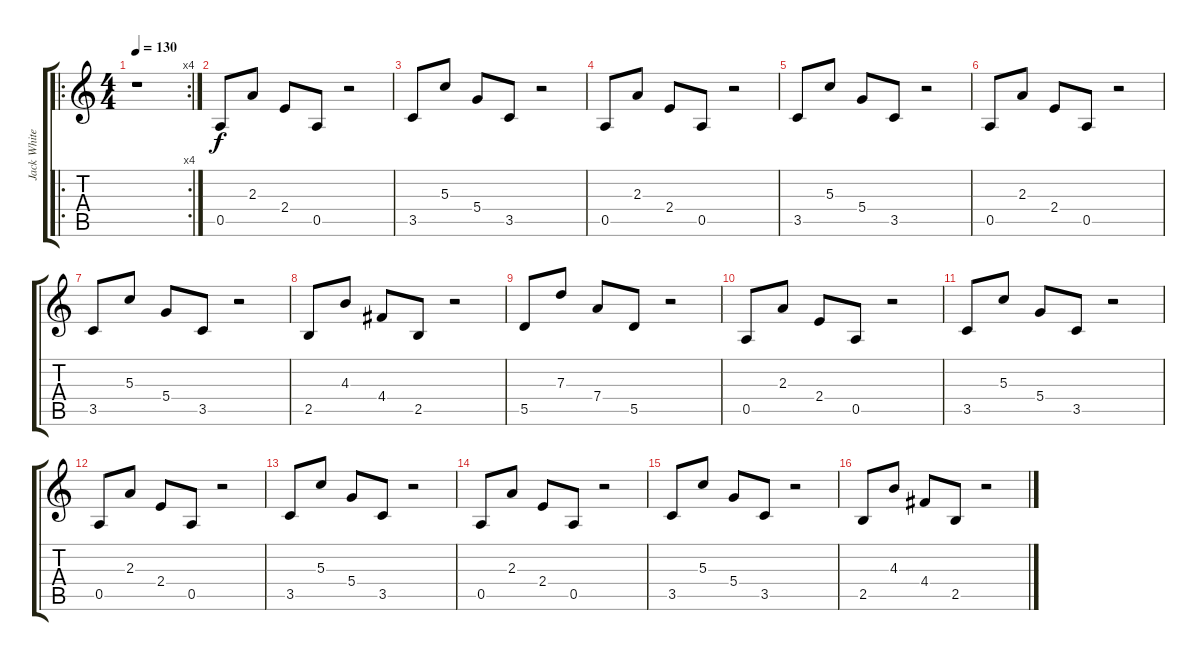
\track ("Jack White" "Jack White") {instrument overdrivenguitar}
\staff {score tabs}
\tuning (E4 B3 G3 D3 A2 E2) {hide}
\ro
\rc 4
\ts (4 4)
\tempo 130
\clef g2
\ks c
r.1{dy f instrument overdrivenguitar} |
0.5.8 2.3.8 2.4.8 0.5.8 r.2 |
3.5.8 5.3.8 5.4.8 3.5.8 r.2 |
0.5.8 2.3.8 2.4.8 0.5.8 r.2 |
3.5.8 5.3.8 5.4.8 3.5.8 r.2 |
0.5.8 2.3.8 2.4.8 0.5.8 r.2 |
3.5.8 5.3.8 5.4.8 3.5.8 r.2 |
2.5.8 4.3.8 4.4.8 2.5.8 r.2 |
5.5.8 7.3.8 7.4.8 5.5.8 r.2 |
0.5.8 2.3.8 2.4.8 0.5.8 r.2 |
3.5.8 5.3.8 5.4.8 3.5.8 r.2 |
0.5.8 2.3.8 2.4.8 0.5.8 r.2 |
3.5.8 5.3.8 5.4.8 3.5.8 r.2 |
0.5.8 2.3.8 2.4.8 0.5.8 r.2 |
3.5.8 5.3.8 5.4.8 3.5.8 r.2 |
2.5.8 4.3.8 4.4.8 2.5.8 r.2
